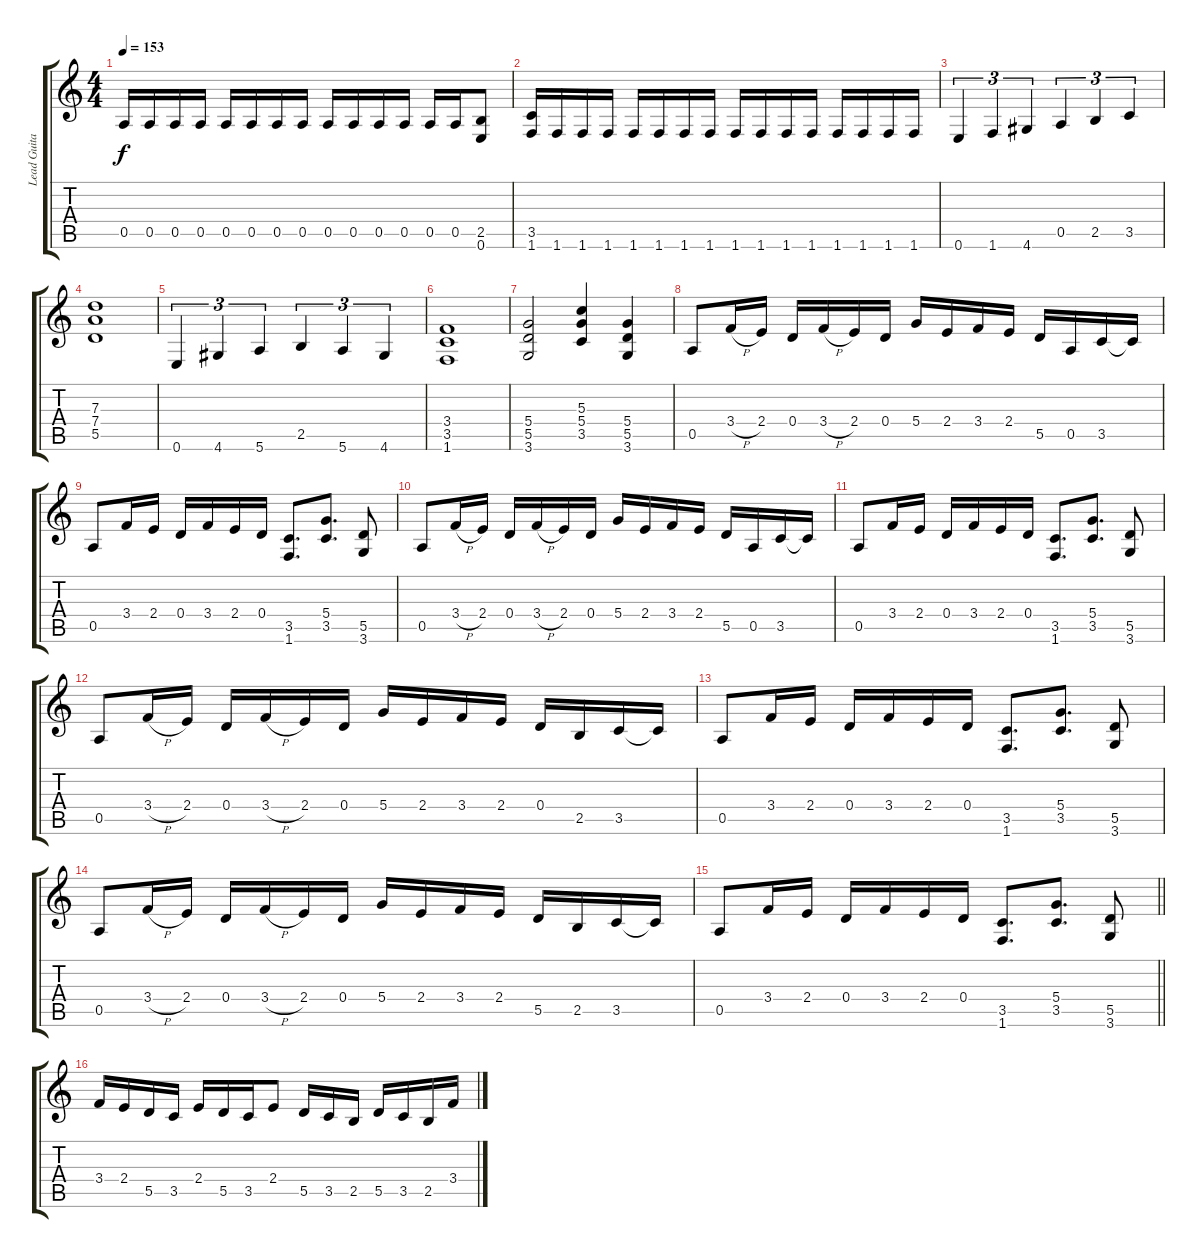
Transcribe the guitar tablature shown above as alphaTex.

\track ("" "Lead Guita") {instrument distortionguitar}
\staff {score tabs}
\tuning (E4 B3 G3 D3 A2 E2) {hide}
\ts (4 4)
\tempo 153
\clef g2
\ks c
0.5.16{dy f} 0.5.16 0.5.16 0.5.16 0.5.16 0.5.16 0.5.16 0.5.16 0.5.16 0.5.16 0.5.16 0.5.16 0.5.16 0.5.16 (2.5 0.6).8 |
(3.5 1.6).16 1.6.16 1.6.16 1.6.16 1.6.16 1.6.16 1.6.16 1.6.16 1.6.16 1.6.16 1.6.16 1.6.16 1.6.16 1.6.16 1.6.16 1.6.16 |
0.6.4{tu (3 2)} 1.6.4{tu (3 2)} 4.6.4{tu (3 2)} 0.5.4{tu (3 2)} 2.5.4{tu (3 2)} 3.5.4{tu (3 2)} |
(7.3 7.4 5.5).1 |
0.6.4{tu (3 2)} 4.6.4{tu (3 2)} 5.6.4{tu (3 2)} 2.5.4{tu (3 2)} 5.6.4{tu (3 2)} 4.6.4{tu (3 2)} |
(3.4 3.5 1.6).1 |
(5.4 5.5 3.6).2 (5.3 5.4 3.5).4 (5.4 5.5 3.6).4 |
0.5.8 3.4{h}.16 2.4.16 0.4.16 3.4{h}.16 2.4.16 0.4.16 5.4.16 2.4.16 3.4.16 2.4.16 5.5.16 0.5.16 3.5.16 3.5{t}.16 |
0.5.8 3.4.16 2.4.16 0.4.16 3.4.16 2.4.16 0.4.16 (3.5 1.6).8{d} (5.4 3.5).8{d} (5.5 3.6).8 |
0.5.8 3.4{h}.16 2.4.16 0.4.16 3.4{h}.16 2.4.16 0.4.16 5.4.16 2.4.16 3.4.16 2.4.16 5.5.16 0.5.16 3.5.16 3.5{t}.16 |
0.5.8 3.4.16 2.4.16 0.4.16 3.4.16 2.4.16 0.4.16 (3.5 1.6).8{d} (5.4 3.5).8{d} (5.5 3.6).8 |
0.5.8 3.4{h}.16 2.4.16 0.4.16 3.4{h}.16 2.4.16 0.4.16 5.4.16 2.4.16 3.4.16 2.4.16 0.4.16 2.5.16 3.5.16 3.5{t}.16 |
0.5.8 3.4.16 2.4.16 0.4.16 3.4.16 2.4.16 0.4.16 (3.5 1.6).8{d} (5.4 3.5).8{d} (5.5 3.6).8 |
0.5.8 3.4{h}.16 2.4.16 0.4.16 3.4{h}.16 2.4.16 0.4.16 5.4.16 2.4.16 3.4.16 2.4.16 5.5.16 2.5.16 3.5.16 3.5{t}.16 |
\barLineRight lightlight
0.5.8 3.4.16 2.4.16 0.4.16 3.4.16 2.4.16 0.4.16 (3.5 1.6).8{d} (5.4 3.5).8{d} (5.5 3.6).8 |
\section ("" "")
3.4.16 2.4.16 5.5.16 3.5.16 2.4.16 5.5.16 3.5.16 2.4.8 5.5.16 3.5.16 2.5.16 5.5.16 3.5.16 2.5.16 3.4.16
